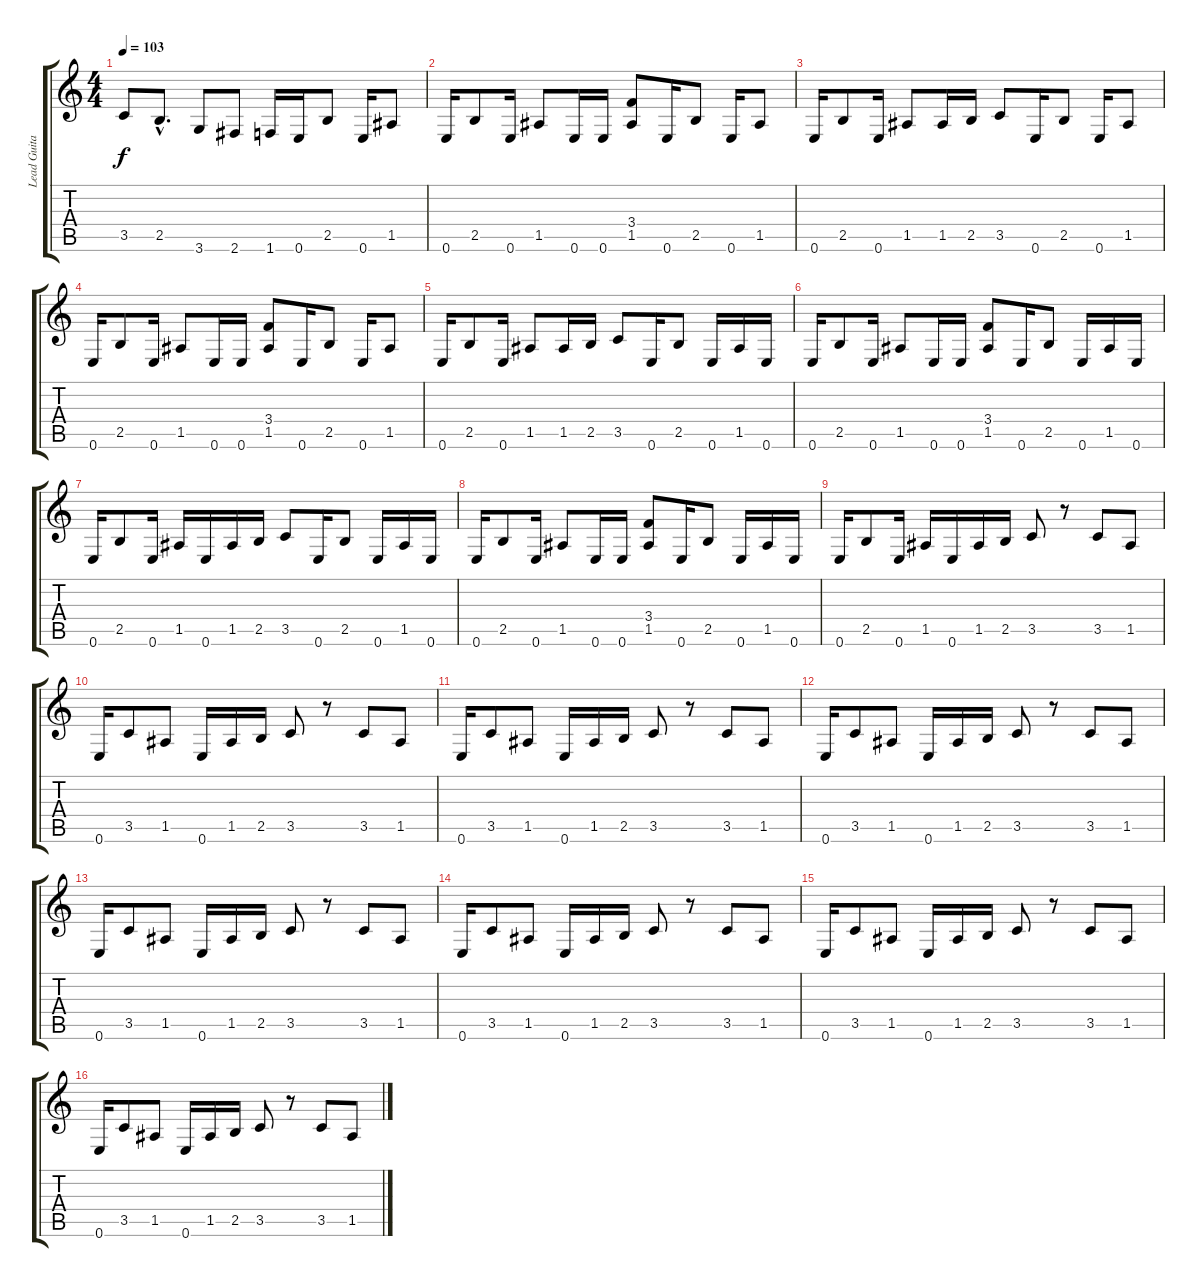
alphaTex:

\track ("Lead Guitar" "Lead Guita") {instrument distortionguitar}
\staff {score tabs}
\tuning (E4 B3 G3 D3 A2 E2) {hide}
\ts (4 4)
\tempo 103
\clef g2
\ks c
3.5{t}.8{dy f} 2.5{hac}.8{d} 3.6.8 2.6.8 1.6.16 0.6.16 2.5.8 0.6.16 1.5.8 |
0.6.16 2.5.8 0.6.16 1.5.8 0.6.16 0.6.16 (3.4 1.5).8 0.6.16 2.5.8 0.6.16 1.5.8 |
0.6.16 2.5.8 0.6.16 1.5.8 1.5.16 2.5.16 3.5.8 0.6.16 2.5.8 0.6.16 1.5.8 |
0.6.16 2.5.8 0.6.16 1.5.8 0.6.16 0.6.16 (3.4 1.5).8 0.6.16 2.5.8 0.6.16 1.5.8 |
0.6.16 2.5.8 0.6.16 1.5.8 1.5.16 2.5.16 3.5.8 0.6.16 2.5.8 0.6.16 1.5.16 0.6.16 |
0.6.16 2.5.8 0.6.16 1.5.8 0.6.16 0.6.16 (3.4 1.5).8 0.6.16 2.5.8 0.6.16 1.5.16 0.6.16 |
0.6.16 2.5.8 0.6.16 1.5.16 0.6.16 1.5.16 2.5.16 3.5.8 0.6.16 2.5.8 0.6.16 1.5.16 0.6.16 |
0.6.16 2.5.8 0.6.16 1.5.8 0.6.16 0.6.16 (3.4 1.5).8 0.6.16 2.5.8 0.6.16 1.5.16 0.6.16 |
0.6.16 2.5.8 0.6.16 1.5.16 0.6.16 1.5.16 2.5.16 3.5.8 r.8 3.5.8 1.5.8 |
0.6.16 3.5.8 1.5.8 0.6.16 1.5.16 2.5.16 3.5.8 r.8 3.5.8 1.5.8 |
0.6.16 3.5.8 1.5.8 0.6.16 1.5.16 2.5.16 3.5.8 r.8 3.5.8 1.5.8 |
0.6.16 3.5.8 1.5.8 0.6.16 1.5.16 2.5.16 3.5.8 r.8 3.5.8 1.5.8 |
0.6.16 3.5.8 1.5.8 0.6.16 1.5.16 2.5.16 3.5.8 r.8 3.5.8 1.5.8 |
0.6.16 3.5.8 1.5.8 0.6.16 1.5.16 2.5.16 3.5.8 r.8 3.5.8 1.5.8 |
0.6.16 3.5.8 1.5.8 0.6.16 1.5.16 2.5.16 3.5.8 r.8 3.5.8 1.5.8 |
0.6.16 3.5.8 1.5.8 0.6.16 1.5.16 2.5.16 3.5.8 r.8 3.5.8 1.5.8
